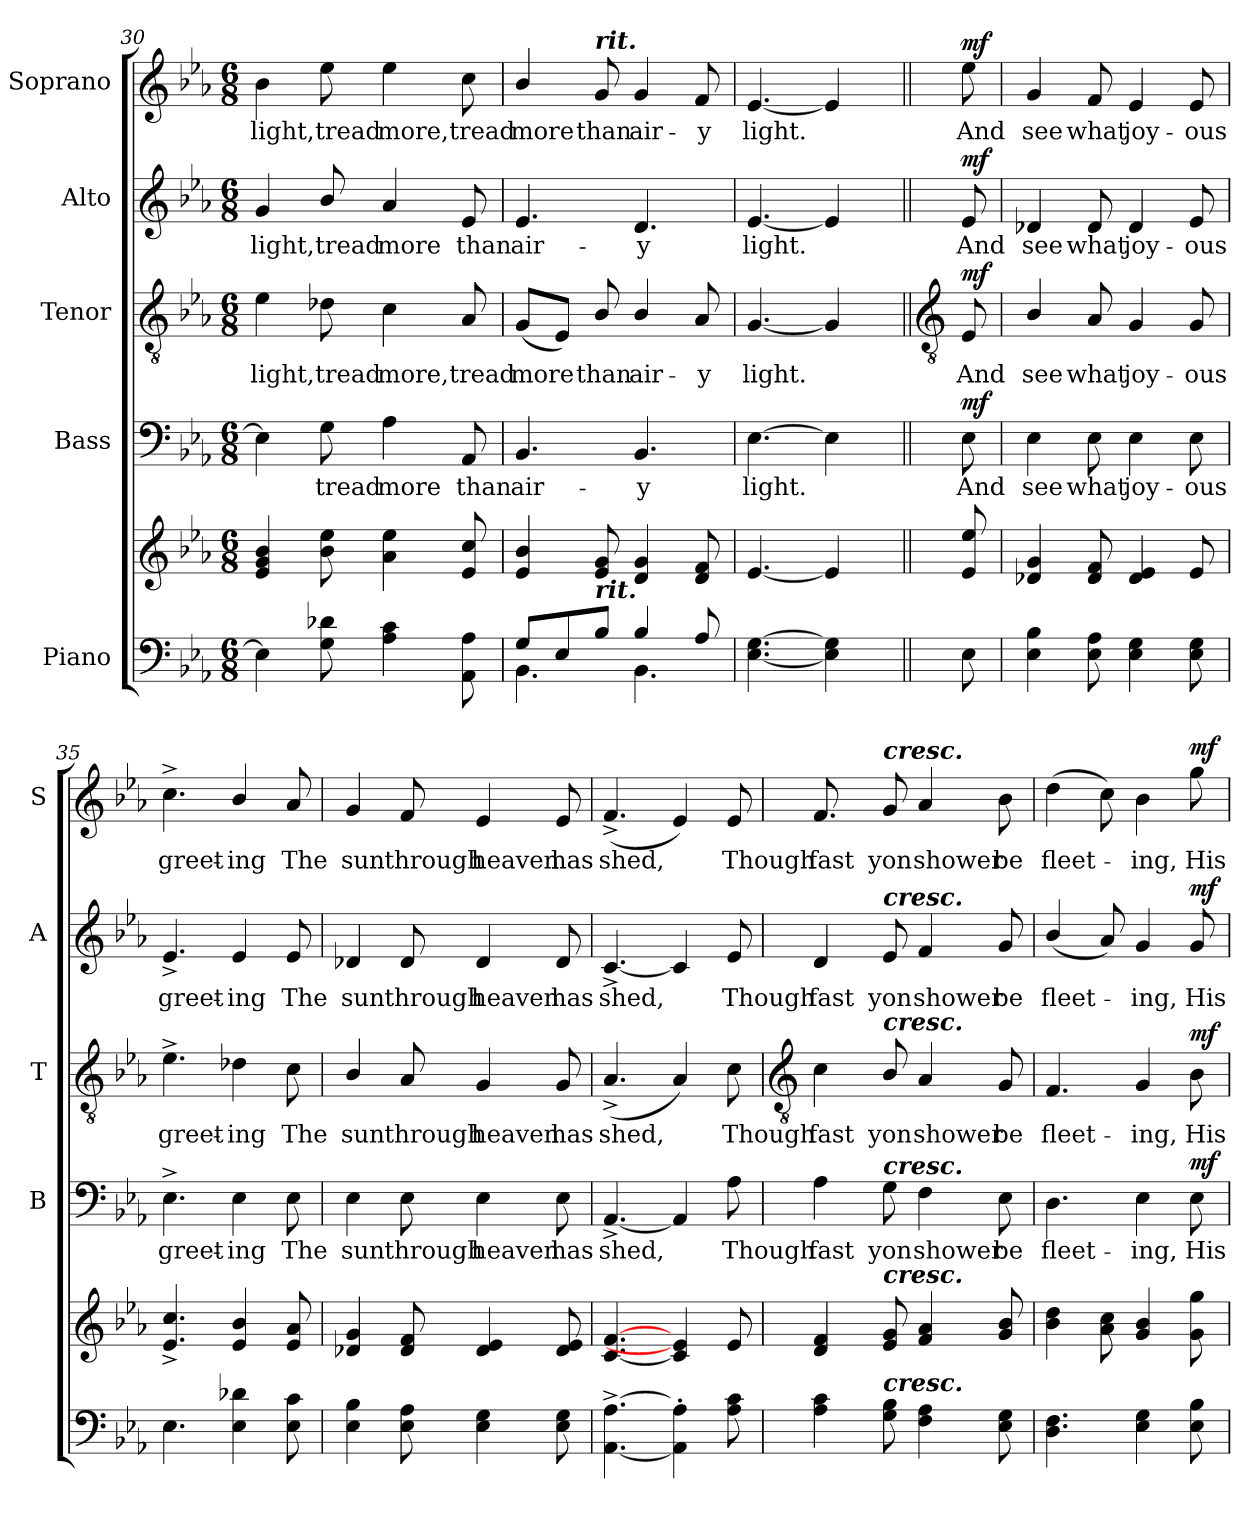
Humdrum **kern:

**kern	**kern	**dynam	**kern	**text	**dynam	**kern	**text	**dynam	**kern	**text	**dynam	**kern	**text	**dynam
*part5	*part5	*part5	*part4	*part4	*part4	*part3	*part3	*part3	*part2	*part2	*part2	*part1	*part1	*part1
*staff6	*staff5	*staff5/6	*staff4	*staff4	*staff4	*staff3	*staff3	*staff3	*staff2	*staff2	*staff2	*staff1	*staff1	*staff1
*I"Piano	*	*	*I"Bass	*	*	*I"Tenor	*	*	*I"Alto	*	*	*I"Soprano	*	*
*	*	*	*I'B	*	*	*I'T	*	*	*I'A	*	*	*I'S	*	*
*clefF4	*clefG2	*	*clefF4	*	*	*clefGv2	*	*	*clefG2	*	*	*clefG2	*	*
*k[b-e-a-]	*k[b-e-a-]	*	*k[b-e-a-]	*	*	*k[b-e-a-]	*	*	*k[b-e-a-]	*	*	*k[b-e-a-]	*	*
*E-:	*E-:	*	*E-:	*	*	*E-:	*	*	*E-:	*	*	*E-:	*	*
*M6/8	*M6/8	*	*M6/8	*	*	*M6/8	*	*	*M6/8	*	*	*M6/8	*	*
=30	=30	=30	=30	=30	=30	=30	=30	=30	=30	=30	=30	=30	=30	=30
*^	*	*	*	*	*	*	*	*	*	*	*	*	*	*
!	!	!	!	!	!	!	!	!LO:LY:b	!	!	!LO:LY:b	!	!	!LO:LY:b	!
4E-\]	2ryy	4e- 4g 4b-	.	4E-]	.	.	4e-	light,	.	4g	light,	.	4b-	light,	.
!	!	!	!	!	!LO:LY:b	!	!	!LO:LY:b	!	!	!LO:LY:b	!	!	!LO:LY:b	!
8G\ 8d-X\	.	8b-\ 8ee-\	.	8G	tread	.	8d-X	tread	.	8b-/	tread	.	8ee-	tread	.
!	!	!	!	!	!LO:LY:b	!	!	!LO:LY:b	!	!	!LO:LY:b	!	!	!LO:LY:b	!
4A-\ 4c\	.	4a-\ 4ee-\	.	4A-	more	.	4c	more,	.	4a-	more	.	4ee-	more,	.
.	4ryy	.	.	.	.	.	.	.	.	.	.	.	.	.	.
!	!	!	!	!	!LO:LY:b	!	!	!LO:LY:b	!	!	!LO:LY:b	!	!	!LO:LY:b	!
8AA-\ 8A-\	.	8e- 8cc	.	8AA-	than	.	8A-	tread	.	8e-	than	.	8cc	tread	.
=31	=31	=31	=31	=31	=31	=31	=31	=31	=31	=31	=31	=31	=31	=31	=31
!	!	!	!	!	!LO:LY:b	!	!	!LO:LY:b	!	!	!LO:LY:b	!	!	!LO:LY:b	!
8G/L	4.BB-\	4e- 4b-	.	4.BB-	air-	.	(<8GL	more	.	4.e-	air-	.	4b-/	more	.
8E-/	.	.	.	.	.	.	8E-J)	.	.	.	.	.	.	.	.
!	!	!	!	!	!	!	!	!	!	!	!	!	!LO:TX:a:Bi:t=rit.	!	!
!LO:TX:a:Bi:t=rit.	!	!	!	!	!	!	!	!	!	!	!	!	!	!	!
!	!	!	!	!	!	!	!	!LO:LY:b	!	!	!	!	!	!LO:LY:b	!
8B-/J	.	8e- 8g	.	.	.	.	8B-/	than	.	.	.	.	8g	than	.
!	!	!	!	!	!LO:LY:b	!	!	!LO:LY:b	!	!	!LO:LY:b	!	!	!LO:LY:b	!
4B-/	4.BB-\	4d 4g	.	4.BB-	-y	.	4B-/	air-	.	4.d	-y	.	4g	air-	.
!	!	!	!	!	!	!	!	!LO:LY:b	!	!	!	!	!	!LO:LY:b	!
8A-/	.	8d 8f	.	.	.	.	8A-	-y	.	.	.	.	8f	-y	.
=32	=32	=32	=32	=32	=32	=32	=32	=32	=32	=32	=32	=32	=32	=32	=32
!	!	!	!	!	!LO:LY:b	!	!	!LO:LY:b	!	!	!LO:LY:b	!	!	!LO:LY:b	!
[4.E-\ [4.G\	2ryy	[4.e-	.	[4.E-	light.	.	[4.G	light.	.	[4.e-	light.	.	[4.e-	light.	.
4E-\] 4G\]	.	4e-]	.	4E-]	.	.	4G]	.	.	4e-]	.	.	4e-]	.	.
.	8ryy	.	.	.	.	.	.	.	.	.	.	.	.	.	.
*v	*v	*	*	*	*	*	*	*	*	*	*	*	*	*	*
!!LO:LB:g=z
=33||	=33||	=33||	=33||	=33||	=33||	=33||	=33||	=33||	=33||	=33||	=33||	=33||	=33||	=33||
*	*	*	*	*	*	*clefGv2	*	*	*	*	*	*	*	*
*^	*	*	*	*	*	*	*	*	*	*	*	*	*	*
!	!	!	!LO:DY:b=2	!	!LO:LY:b	!	!	!LO:LY:b	!	!	!LO:LY:b	!	!	!LO:LY:b	!
!	!	!	!LO:DY:n=1:b	!	!	!LO:DY:b	!	!	!LO:DY:b	!	!	!LO:DY:b	!	!	!LO:DY:b
*v	*v	*	*	*	*	*	*	*	*	*	*	*	*	*	*
8E-	8e- 8ee-	mf mf	8E-	And	mf	8E-	And	mf	8e-	And	mf	8ee-	And	mf
=34	=34	=34	=34	=34	=34	=34	=34	=34	=34	=34	=34	=34	=34	=34
!	!	!	!	!LO:LY:b	!	!	!LO:LY:b	!	!	!LO:LY:b	!	!	!LO:LY:b	!
4E- 4B-	4d-X 4g	.	4E-	see	.	4B-/	see	.	4d-X	see	.	4g	see	.
!	!	!	!	!LO:LY:b	!	!	!LO:LY:b	!	!	!LO:LY:b	!	!	!LO:LY:b	!
8E- 8A-	8d- 8f	.	8E-	what	.	8A-	what	.	8d-	what	.	8f	what	.
!	!	!	!	!LO:LY:b	!	!	!LO:LY:b	!	!	!LO:LY:b	!	!	!LO:LY:b	!
4E- 4G	4d- 4e-	.	4E-	joy-	.	4G	joy-	.	4d-	joy-	.	4e-	joy-	.
!	!	!	!	!LO:LY:b	!	!	!LO:LY:b	!	!	!LO:LY:b	!	!	!LO:LY:b	!
8E- 8G	8e-	.	8E-	-ous	.	8G	-ous	.	8e-	-ous	.	8e-	-ous	.
=35	=35	=35	=35	=35	=35	=35	=35	=35	=35	=35	=35	=35	=35	=35
!	!	!	!	!LO:LY:b	!	!	!LO:LY:b	!	!	!LO:LY:b	!	!	!LO:LY:b	!
4.E-	4.e-^ 4.cc^	.	4.E-^	greet-	.	4.e-^	greet-	.	4.e-^	greet-	.	4.cc^	greet-	.
!	!	!	!	!LO:LY:b	!	!	!LO:LY:b	!	!	!LO:LY:b	!	!	!LO:LY:b	!
4E- 4d-X	4e- 4b-	.	4E-	-ing	.	4d-X	-ing	.	4e-	-ing	.	4b-/	-ing	.
!	!	!	!	!LO:LY:b	!	!	!LO:LY:b	!	!	!LO:LY:b	!	!	!LO:LY:b	!
8E- 8c	8e- 8a-	.	8E-	The	.	8c	The	.	8e-	The	.	8a-	The	.
=36	=36	=36	=36	=36	=36	=36	=36	=36	=36	=36	=36	=36	=36	=36
!	!	!	!	!LO:LY:b	!	!	!LO:LY:b	!	!	!LO:LY:b	!	!	!LO:LY:b	!
4E- 4B-	4d-X 4g	.	4E-	sun	.	4B-/	sun	.	4d-X	sun	.	4g	sun	.
!	!	!	!	!LO:LY:b	!	!	!LO:LY:b	!	!	!LO:LY:b	!	!	!LO:LY:b	!
8E- 8A-	8d- 8f	.	8E-	through	.	8A-	through	.	8d-	through	.	8f	through	.
!	!	!	!	!LO:LY:b	!	!	!LO:LY:b	!	!	!LO:LY:b	!	!	!LO:LY:b	!
4E- 4G	4d- 4e-	.	4E-	heaven	.	4G	heaven	.	4d-	heaven	.	4e-	heaven	.
!	!	!	!	!LO:LY:b	!	!	!LO:LY:b	!	!	!LO:LY:b	!	!	!LO:LY:b	!
8E- 8G	8d- 8e-	.	8E-	has	.	8G	has	.	8d-	has	.	8e-	has	.
=37	=37	=37	=37	=37	=37	=37	=37	=37	=37	=37	=37	=37	=37	=37
!	!	!	!	!LO:LY:b	!	!	!LO:LY:b	!	!	!LO:LY:b	!	!	!LO:LY:b	!
[4.AA-^ [4.A-^	[4.c [4.f	.	[4.AA-^	shed,	.	(<4.A-^	shed,	.	[4.c^	shed,	.	(<4.f^	shed,	.
4AA-]' 4A-]'	4c] 4e-]	.	4AA-]	.	.	4A-)	.	.	4c]	.	.	4e-)	.	.
!	!	!	!	!LO:LY:b	!	!	!LO:LY:b	!	!	!LO:LY:b	!	!	!LO:LY:b	!
8A- 8c	8e-	.	8A-	Though	.	8c	Though	.	8e-	Though	.	8e-	Though	.
!!LO:LB:g=z
=38	=38	=38	=38	=38	=38	=38	=38	=38	=38	=38	=38	=38	=38	=38
*	*	*	*	*	*	*clefGv2	*	*	*	*	*	*	*	*
!	!	!	!	!LO:LY:b	!	!	!LO:LY:b	!	!	!LO:LY:b	!	!	!LO:LY:b	!
4A- 4c	4d 4f	.	4A-	fast	.	4c	fast	.	4d	fast	.	8.f	fast	.
.	.	.	.	.	.	.	.	.	.	.	.	16ryy	.	.
!	!	!	!	!	!	!	!	!	!	!	!	!LO:TX:a:Bi:t=cresc.	!	!
!	!	!	!	!	!	!	!	!	!LO:TX:a:Bi:t=cresc.	!	!	!	!	!
!	!	!	!	!	!	!LO:TX:a:Bi:t=cresc.	!	!	!	!	!	!	!	!
!	!	!	!LO:TX:a:Bi:t=cresc.	!	!	!	!	!	!	!	!	!	!	!
!	!LO:TX:a:Bi:t=cresc.	!	!	!	!	!	!	!	!	!	!	!	!	!
!LO:TX:a:Bi:t=cresc.	!	!	!	!	!	!	!	!	!	!	!	!	!	!
!	!	!	!	!LO:LY:b	!	!	!LO:LY:b	!	!	!LO:LY:b	!	!	!LO:LY:b	!
8G 8B-	8e- 8g	.	8G	yon	.	8B-/	yon	.	8e-	yon	.	8g	yon	.
!	!	!	!	!LO:LY:b	!	!	!LO:LY:b	!	!	!LO:LY:b	!	!	!LO:LY:b	!
4F 4A-	4f 4a-	.	4F	shower	.	4A-	shower	.	4f	shower	.	4a-	shower	.
!	!	!	!	!LO:LY:b	!	!	!LO:LY:b	!	!	!LO:LY:b	!	!	!LO:LY:b	!
8E- 8G	8g 8b-	.	8E-	be	.	8G	be	.	8g	be	.	8b-	be	.
=39	=39	=39	=39	=39	=39	=39	=39	=39	=39	=39	=39	=39	=39	=39
!	!	!	!	!LO:LY:b	!	!	!LO:LY:b	!	!	!LO:LY:b	!	!	!LO:LY:b	!
4.D 4.F	4b- 4dd	.	4.D	fleet-	.	4.F	fleet-	.	(<4b-/	fleet-	.	(>4dd	fleet-	.
.	8a- 8cc	.	.	.	.	.	.	.	8a-)	.	.	8cc)	.	.
!	!	!	!	!LO:LY:b	!	!	!LO:LY:b	!	!	!LO:LY:b	!	!	!LO:LY:b	!
4E- 4G	4g 4b-	.	4E-	-ing,	.	4G	-ing,	.	4g	ing,	.	4b-	ing,	.
!	!	!LO:DY:b=2	!	!LO:LY:b	!	!	!LO:LY:b	!	!	!LO:LY:b	!	!	!LO:LY:b	!
!	!	!LO:DY:n=1:b	!	!	!LO:DY:b	!	!	!LO:DY:b	!	!	!LO:DY:b	!	!	!LO:DY:b
8E- 8B-	8g 8gg	mf mf	8E-	His	mf	8B-	His	mf	8g	His	mf	8gg	His	mf
=	=	=	=	=	=	=	=	=	=	=	=	=	=	=
*-	*-	*-	*-	*-	*-	*-	*-	*-	*-	*-	*-	*-	*-	*-
